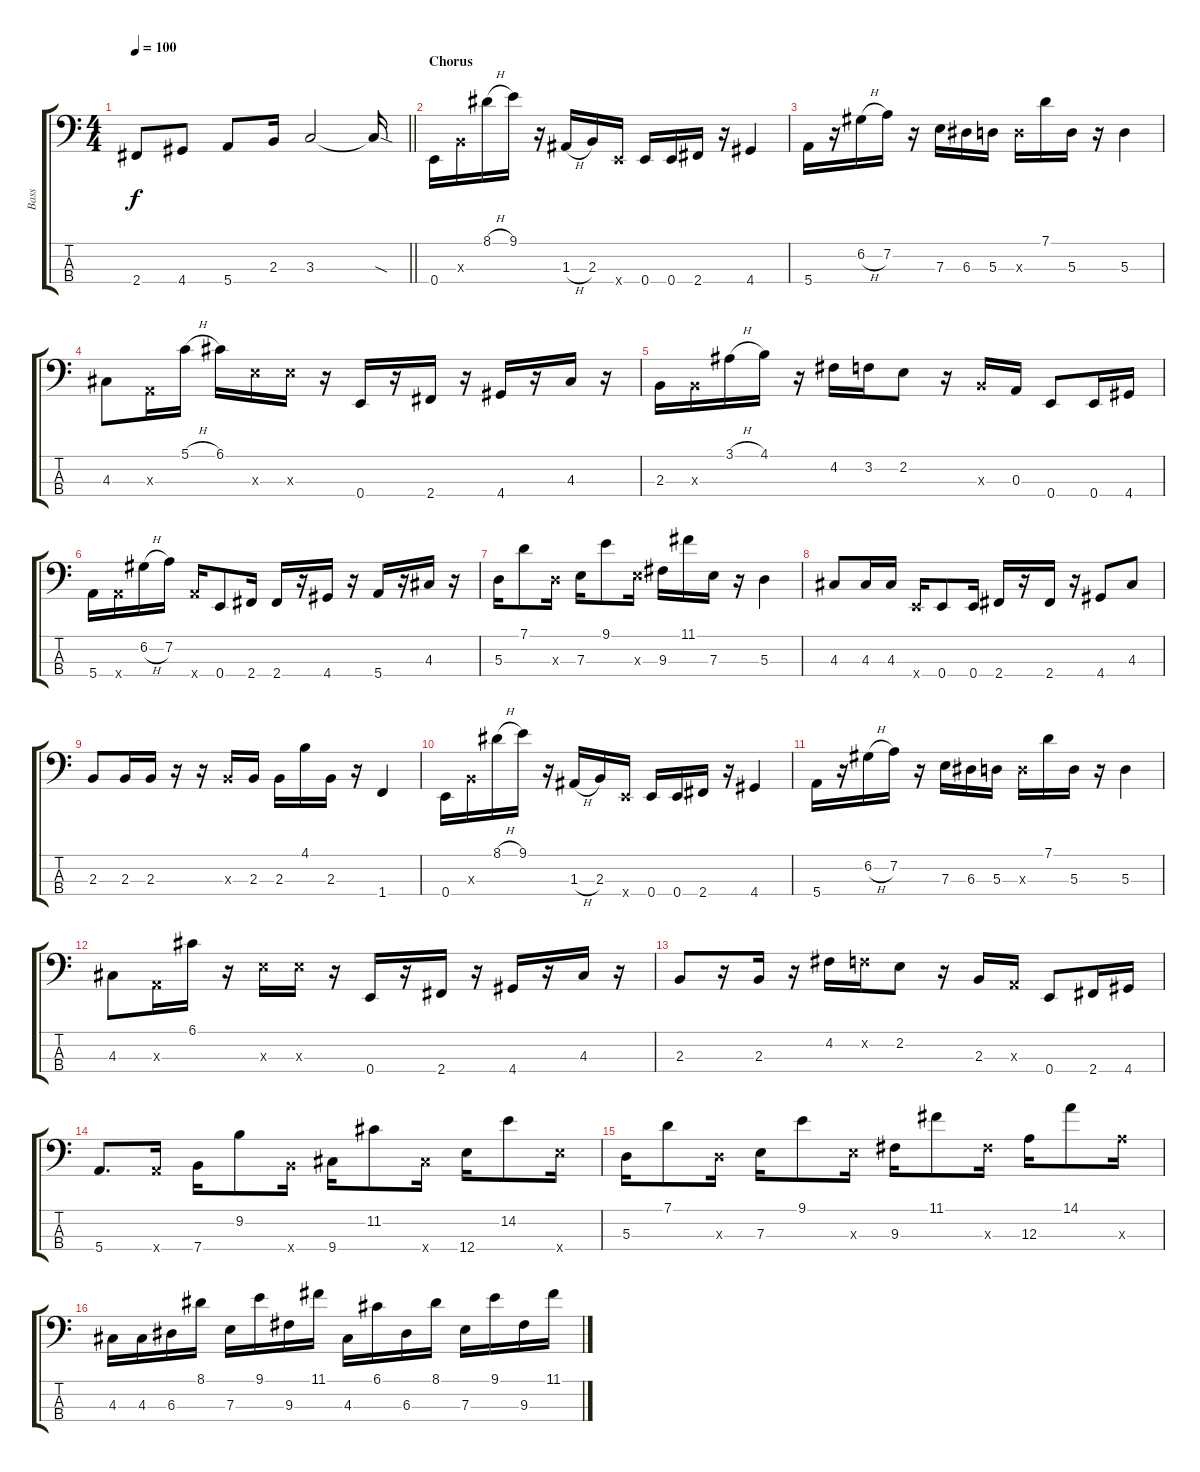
\track ("Bass" "Bass") {instrument slapbass1}
\staff {score tabs}
\tuning (G2 D2 A1 E1) {hide}
\ts (4 4)
\tempo 100
\clef f4
\barLineRight lightlight
\ks c
2.4.8{dy f} 4.4.8 5.4.8 2.3.16 3.3.2 3.3{sod t}.16 |
\section ("" "Chorus")
0.4.16 2.3{x}.16 8.1{h}.16 9.1.16 r.16 1.3{h}.16 2.3.16 0.4{x}.16 0.4.16 0.4.16 2.4.16 r.16 4.4.4 |
5.4.16 r.16 6.2{h}.16 7.2.16 r.16 7.3.16 6.3.16 5.3.16 5.3{x}.16 7.1.16 5.3.16 r.16 5.3.4 |
4.3.8 0.3{x}.16 5.1{h}.16 6.1.16 7.3{x}.16 7.3{x}.16 r.16 0.4.16 r.16 2.4.16 r.16 4.4.16 r.16 4.3.16 r.16 |
2.3.16 2.3{x}.16 3.1{h}.16 4.1.16 r.16 4.2.16 3.2.16 2.2.8 r.16 2.3{x}.16 0.3.16 0.4.8 0.4.16 4.4.16 |
5.4.16 5.4{x}.16 6.2{h}.16 7.2.16 5.4{x}.16 0.4.8 2.4.16 2.4.16 r.16 4.4.16 r.16 5.4.16 r.16 4.3.16 r.16 |
5.3.16 7.1.8 5.3{x}.16 7.3.16 9.1.8 7.3{x}.16 9.3.16 11.1.16 7.3.16 r.16 5.3.4 |
4.3.8 4.3.16 4.3.16 0.4{x}.16 0.4.8 0.4.16 2.4.16 r.16 2.4.16 r.16 4.4.8 4.3.8 |
2.3.8 2.3.16 2.3.16 r.16 r.16 2.3{x}.16 2.3.16 2.3.16 4.1.16 2.3.16 r.16 1.4.4 |
0.4.16 2.3{x}.16 8.1{h}.16 9.1.16 r.16 1.3{h}.16 2.3.16 0.4{x}.16 0.4.16 0.4.16 2.4.16 r.16 4.4.4 |
5.4.16 r.16 6.2{h}.16 7.2.16 r.16 7.3.16 6.3.16 5.3.16 5.3{x}.16 7.1.16 5.3.16 r.16 5.3.4 |
4.3.8 0.3{x}.16 6.1.16 r.16 7.3{x}.16 7.3{x}.16 r.16 0.4.16 r.16 2.4.16 r.16 4.4.16 r.16 4.3.16 r.16 |
2.3.8 r.16 2.3.16 r.16 4.2.16 3.2{x}.16 2.2.8 r.16 2.3.16 0.3{x}.16 0.4.8 2.4.16 4.4.16 |
5.4.8{d} 5.4{x}.16 7.4.16 9.2.8 7.4{x}.16 9.4.16 11.2.8 9.4{x}.16 12.4.16 14.2.8 12.4{x}.16 |
5.3.16 7.1.8 5.3{x}.16 7.3.16 9.1.8 7.3{x}.16 9.3.16 11.1.8 9.3{x}.16 12.3.16 14.1.8 12.3{x}.16 |
4.3.16 4.3.16 6.3.16 8.1.16 7.3.16 9.1.16 9.3.16 11.1.16 4.3.16 6.1.16 6.3.16 8.1.16 7.3.16 9.1.16 9.3.16 11.1.16
